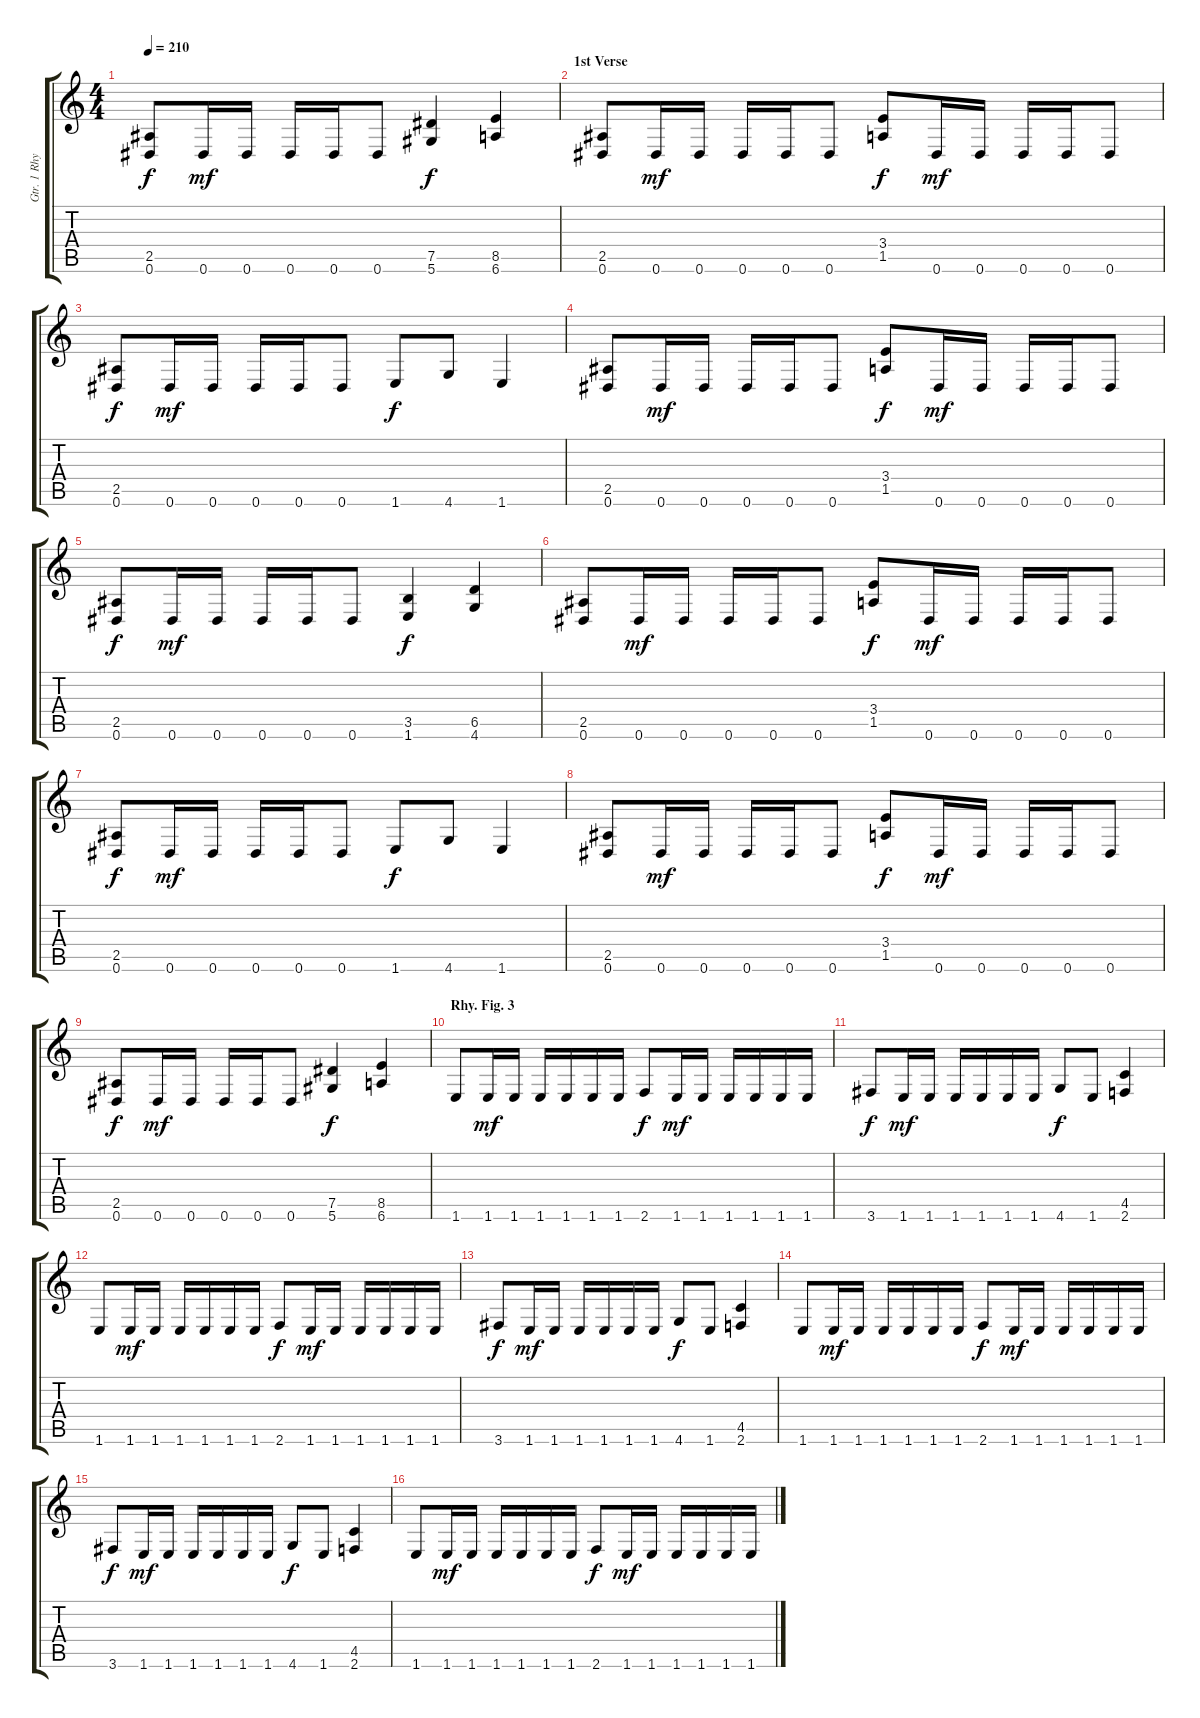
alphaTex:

\track ("Gtr. 1 Rhytm" "Gtr. 1 Rhy") {instrument overdrivenguitar}
\staff {score tabs}
\tuning (Eb4 Bb3 Gb3 Db3 Ab2 Eb2) {hide}
\ts (4 4)
\tempo 210
\clef g2
\ks c
(2.5 0.6).8{dy f} 0.6.16{dy mf} 0.6.16 0.6.16 0.6.16 0.6.8 (7.5 5.6).4{dy f} (8.5 6.6).4 |
\section ("" "1st Verse")
(2.5 0.6).8 0.6.16{dy mf} 0.6.16 0.6.16 0.6.16 0.6.8 (3.4 1.5).8{dy f} 0.6.16{dy mf} 0.6.16 0.6.16 0.6.16 0.6.8 |
(2.5 0.6).8{dy f} 0.6.16{dy mf} 0.6.16 0.6.16 0.6.16 0.6.8 1.6.8{dy f} 4.6.8 1.6.4 |
(2.5 0.6).8 0.6.16{dy mf} 0.6.16 0.6.16 0.6.16 0.6.8 (3.4 1.5).8{dy f} 0.6.16{dy mf} 0.6.16 0.6.16 0.6.16 0.6.8 |
(2.5 0.6).8{dy f} 0.6.16{dy mf} 0.6.16 0.6.16 0.6.16 0.6.8 (3.5 1.6).4{dy f} (6.5 4.6).4 |
(2.5 0.6).8 0.6.16{dy mf} 0.6.16 0.6.16 0.6.16 0.6.8 (3.4 1.5).8{dy f} 0.6.16{dy mf} 0.6.16 0.6.16 0.6.16 0.6.8 |
(2.5 0.6).8{dy f} 0.6.16{dy mf} 0.6.16 0.6.16 0.6.16 0.6.8 1.6.8{dy f} 4.6.8 1.6.4 |
(2.5 0.6).8 0.6.16{dy mf} 0.6.16 0.6.16 0.6.16 0.6.8 (3.4 1.5).8{dy f} 0.6.16{dy mf} 0.6.16 0.6.16 0.6.16 0.6.8 |
(2.5 0.6).8{dy f} 0.6.16{dy mf} 0.6.16 0.6.16 0.6.16 0.6.8 (7.5 5.6).4{dy f} (8.5 6.6).4 |
\section ("" "Rhy. Fig. 3")
1.6.8 1.6.16{dy mf} 1.6.16 1.6.16 1.6.16 1.6.16 1.6.16 2.6.8{dy f} 1.6.16{dy mf} 1.6.16 1.6.16 1.6.16 1.6.16 1.6.16 |
3.6.8{dy f} 1.6.16{dy mf} 1.6.16 1.6.16 1.6.16 1.6.16 1.6.16 4.6.8{dy f} 1.6.8 (4.5 2.6).4 |
1.6.8 1.6.16{dy mf} 1.6.16 1.6.16 1.6.16 1.6.16 1.6.16 2.6.8{dy f} 1.6.16{dy mf} 1.6.16 1.6.16 1.6.16 1.6.16 1.6.16 |
3.6.8{dy f} 1.6.16{dy mf} 1.6.16 1.6.16 1.6.16 1.6.16 1.6.16 4.6.8{dy f} 1.6.8 (4.5 2.6).4 |
1.6.8 1.6.16{dy mf} 1.6.16 1.6.16 1.6.16 1.6.16 1.6.16 2.6.8{dy f} 1.6.16{dy mf} 1.6.16 1.6.16 1.6.16 1.6.16 1.6.16 |
3.6.8{dy f} 1.6.16{dy mf} 1.6.16 1.6.16 1.6.16 1.6.16 1.6.16 4.6.8{dy f} 1.6.8 (4.5 2.6).4 |
1.6.8 1.6.16{dy mf} 1.6.16 1.6.16 1.6.16 1.6.16 1.6.16 2.6.8{dy f} 1.6.16{dy mf} 1.6.16 1.6.16 1.6.16 1.6.16 1.6.16
